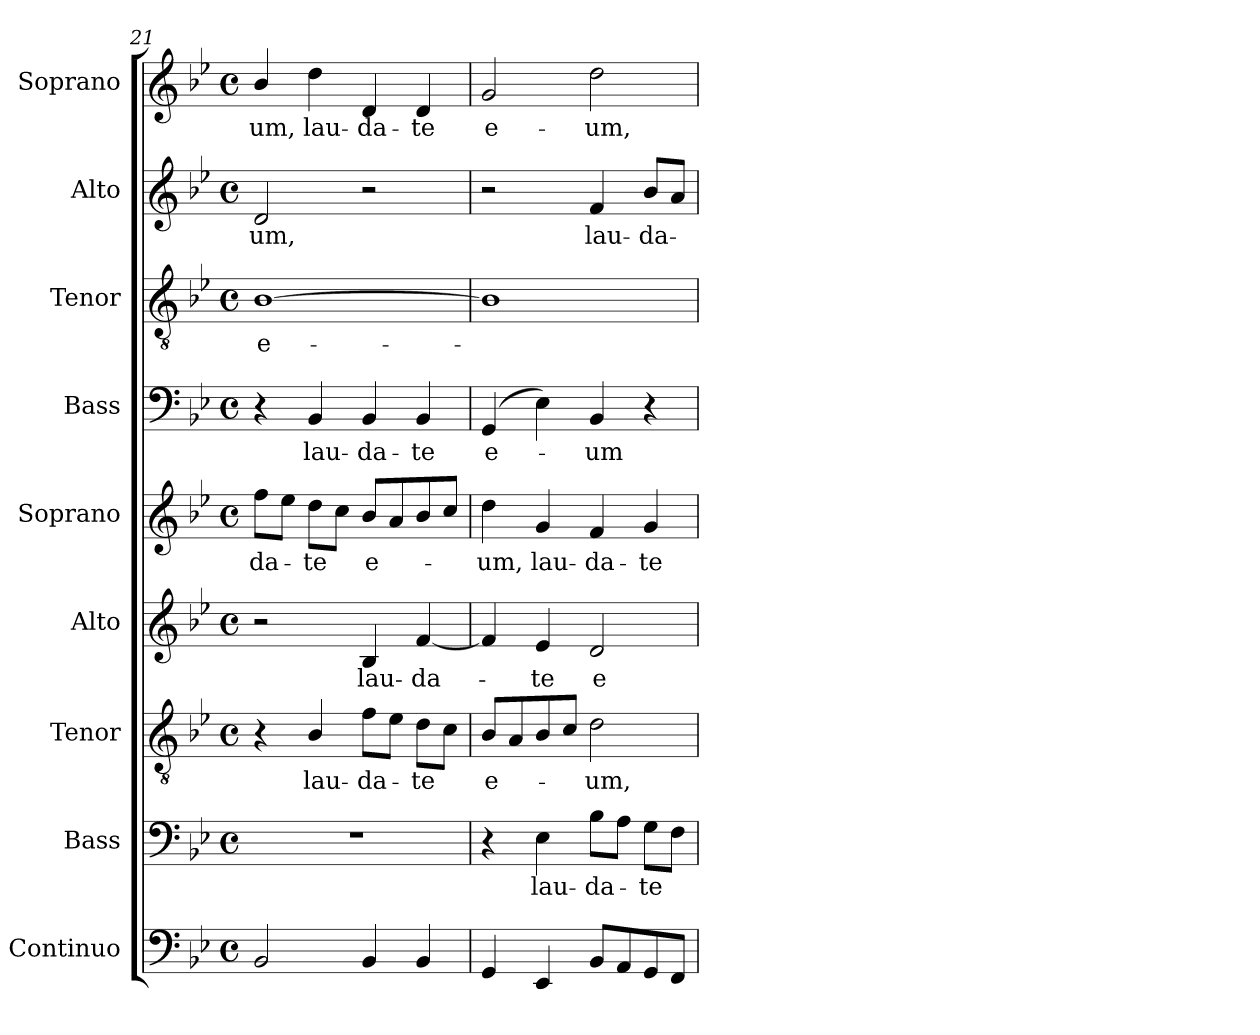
**kern	**kern	**text	**kern	**text	**kern	**text	**kern	**text	**kern	**text	**kern	**text	**kern	**text	**kern	**text
*part9	*part8	*part8	*part7	*part7	*part6	*part6	*part5	*part5	*part4	*part4	*part3	*part3	*part2	*part2	*part1	*part1
*staff9	*staff8	*staff8	*staff7	*staff7	*staff6	*staff6	*staff5	*staff5	*staff4	*staff4	*staff3	*staff3	*staff2	*staff2	*staff1	*staff1
*I"Continuo	*I"Bass	*	*I"Tenor	*	*I"Alto	*	*I"Soprano	*	*I"Bass	*	*I"Tenor	*	*I"Alto	*	*I"Soprano	*
*	*I'B.	*	*I'T.	*	*I'A.	*	*I'S.	*	*I'B.	*	*I'T.	*	*I'A.	*	*I'S.	*
*clefF4	*clefF4	*	*clefGv2	*	*clefG2	*	*clefG2	*	*clefF4	*	*clefGv2	*	*clefG2	*	*clefG2	*
*	*	*	*ITrd7c12	*	*	*	*	*	*	*	*ITrd7c12	*	*	*	*	*
*k[b-e-]	*k[b-e-]	*	*k[b-e-]	*	*k[b-e-]	*	*k[b-e-]	*	*k[b-e-]	*	*k[b-e-]	*	*k[b-e-]	*	*k[b-e-]	*
*B-:	*B-:	*	*B-:	*	*B-:	*	*B-:	*	*B-:	*	*B-:	*	*B-:	*	*B-:	*
*M4/4	*M4/4	*	*M4/4	*	*M4/4	*	*M4/4	*	*M4/4	*	*M4/4	*	*M4/4	*	*M4/4	*
*met(c)	*met(c)	*	*met(c)	*	*met(c)	*	*met(c)	*	*met(c)	*	*met(c)	*	*met(c)	*	*met(c)	*
=21	=21	=21	=21	=21	=21	=21	=21	=21	=21	=21	=21	=21	=21	=21	=21	=21
!	!	!	!	!	!	!	!	!LO:LY:b:color=#000000	!	!	!	!	!	!	!	!
!	!	!	!	!	!	!	!	!	!	!	!	!LO:LY:b:color=#000000	!	!	!	!
!	!	!	!	!	!	!	!	!	!	!	!	!	!	!LO:LY:b:color=#000000	!	!
!	!	!	!	!	!	!	!	!	!	!	!	!	!	!	!	!LO:LY:b:color=#000000
2BB-i/	1r	.	4r	.	2r	.	8ffi\L	-da-	4r	.	[1BB-i	e-	2di/	-um,	4b-i/	-um,
.	.	.	.	.	.	.	8ee-i\J	.	.	.	.	.	.	.	.	.
!	!	!	!	!LO:LY:b:color=#000000	!	!	!	!	!	!	!	!	!	!	!	!
!	!	!	!	!	!	!	!	!LO:LY:b:color=#000000	!	!	!	!	!	!	!	!
!	!	!	!	!	!	!	!	!	!	!LO:LY:b:color=#000000	!	!	!	!	!	!
!	!	!	!	!	!	!	!	!	!	!	!	!	!	!	!	!LO:LY:b:color=#000000
.	.	.	4BB-i/	lau-	.	.	8ddi\L	-te	4BB-i/	lau-	.	.	.	.	4ddi\	lau-
.	.	.	.	.	.	.	8cci\J	.	.	.	.	.	.	.	.	.
!	!	!	!	!LO:LY:b:color=#000000	!	!	!	!	!	!	!	!	!	!	!	!
!	!	!	!	!	!	!LO:LY:b:color=#000000	!	!	!	!	!	!	!	!	!	!
!	!	!	!	!	!	!	!	!LO:LY:b:color=#000000	!	!	!	!	!	!	!	!
!	!	!	!	!	!	!	!	!	!	!LO:LY:b:color=#000000	!	!	!	!	!	!
!	!	!	!	!	!	!	!	!	!	!	!	!	!	!	!	!LO:LY:b:color=#000000
4BB-i/	.	.	8Fi\L	-da-	4B-i/	lau-	8b-i/L	e-	4BB-i/	-da-	.	.	2r	.	4di/	-da-
.	.	.	8E-i\J	.	.	.	8ai/	.	.	.	.	.	.	.	.	.
!	!	!	!	!LO:LY:b:color=#000000	!	!	!	!	!	!	!	!	!	!	!	!
!	!	!	!	!	!	!LO:LY:b:color=#000000	!	!	!	!	!	!	!	!	!	!
!	!	!	!	!	!	!	!	!	!	!LO:LY:b:color=#000000	!	!	!	!	!	!
!	!	!	!	!	!	!	!	!	!	!	!	!	!	!	!	!LO:LY:b:color=#000000
4BB-i/	.	.	8Di\L	-te	[4fi/	-da-	8b-i/	.	4BB-i/	-te	.	.	.	.	4di/	-te
.	.	.	8Ci\J	.	.	.	8cci/J	.	.	.	.	.	.	.	.	.
=22	=22	=22	=22	=22	=22	=22	=22	=22	=22	=22	=22	=22	=22	=22	=22	=22
!	!	!	!	!LO:LY:b:color=#000000	!	!	!	!	!	!	!	!	!	!	!	!
!	!	!	!	!	!	!	!	!LO:LY:b:color=#000000	!	!	!	!	!	!	!	!
!	!	!	!	!	!	!	!	!	!	!LO:LY:b:color=#000000	!	!	!	!	!	!
!	!	!	!	!	!	!	!	!	!	!	!	!	!	!	!	!LO:LY:b:color=#000000
4GGi/	4r	.	8BB-i/L	e-	4fi/]	.	4ddi\	-um,	(4GGi/	e-	1BB-i]	.	2r	.	2gi/	e-
.	.	.	8AAi/	.	.	.	.	.	.	.	.	.	.	.	.	.
!	!	!LO:LY:b:color=#000000	!	!	!	!	!	!	!	!	!	!	!	!	!	!
!	!	!	!	!	!	!LO:LY:b:color=#000000	!	!	!	!	!	!	!	!	!	!
!	!	!	!	!	!	!	!	!LO:LY:b:color=#000000	!	!	!	!	!	!	!	!
4EE-i/	4E-i\	lau-	8BB-i/	.	4e-i/	-te	4gi/	lau-	4E-i\)	.	.	.	.	.	.	.
.	.	.	8Ci/J	.	.	.	.	.	.	.	.	.	.	.	.	.
!	!	!LO:LY:b:color=#000000	!	!	!	!	!	!	!	!	!	!	!	!	!	!
!	!	!	!	!LO:LY:b:color=#000000	!	!	!	!	!	!	!	!	!	!	!	!
!	!	!	!	!	!	!LO:LY:b:color=#000000	!	!	!	!	!	!	!	!	!	!
!	!	!	!	!	!	!	!	!LO:LY:b:color=#000000	!	!	!	!	!	!	!	!
!	!	!	!	!	!	!	!	!	!	!LO:LY:b:color=#000000	!	!	!	!	!	!
!	!	!	!	!	!	!	!	!	!	!	!	!	!	!LO:LY:b:color=#000000	!	!
!	!	!	!	!	!	!	!	!	!	!	!	!	!	!	!	!LO:LY:b:color=#000000
8BB-i/L	8B-i\L	-da-	2Di\	-um,	2di/	e-	4fi/	-da-	4BB-i/	-um	.	.	4fi/	lau-	2ddi\	-um,
8AAi/	8Ai\J	.	.	.	.	.	.	.	.	.	.	.	.	.	.	.
!	!	!LO:LY:b:color=#000000	!	!	!	!	!	!	!	!	!	!	!	!	!	!
!	!	!	!	!	!	!	!	!LO:LY:b:color=#000000	!	!	!	!	!	!	!	!
!	!	!	!	!	!	!	!	!	!	!	!	!	!	!LO:LY:b:color=#000000	!	!
8GGi/	8Gi\L	-te	.	.	.	.	4gi/	-te	4r	.	.	.	8b-i/L	-da-	.	.
8FFi/J	8Fi\J	.	.	.	.	.	.	.	.	.	.	.	8ai/J	.	.	.
=	=	=	=	=	=	=	=	=	=	=	=	=	=	=	=	=
*-	*-	*-	*-	*-	*-	*-	*-	*-	*-	*-	*-	*-	*-	*-	*-	*-
